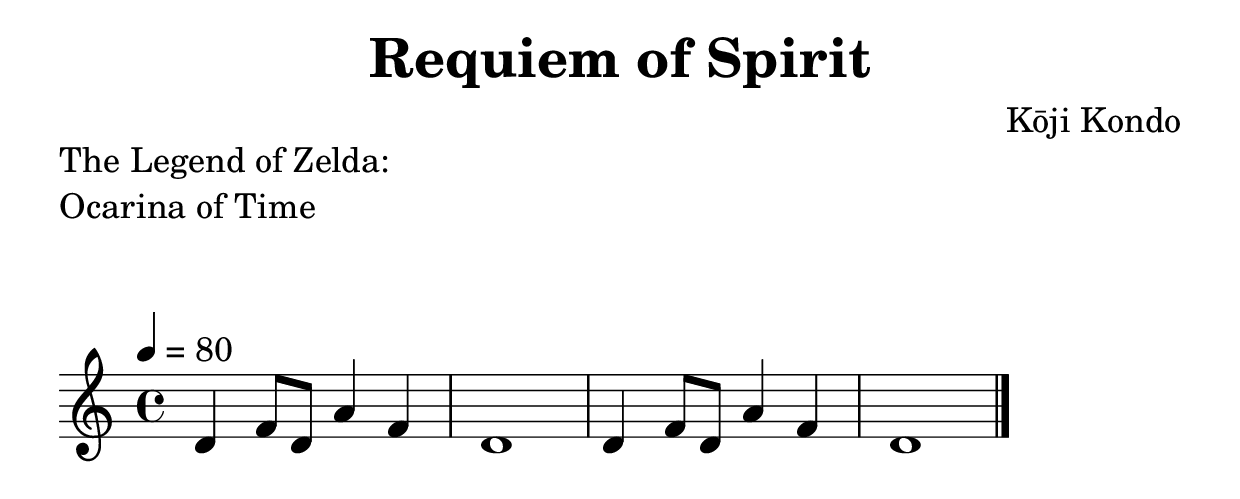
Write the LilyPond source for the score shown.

\version "2.20.0"

\header {
  title = "Requiem of Spirit"
  piece = \markup \left-column { "The Legend of Zelda:" "Ocarina of Time" }
}

\include "header.ily"

song = \relative c'' {
  \tempo 4 = 80
  \time 4/4

  d4 f8 d a'4 f | % 1
  d1 | % 2
  d4 f8 d a'4 f | % 3
  d1 \bar "|." % 4
}

\include "articulate.ly"

staff = \new Staff \with { midiInstrument = "ocarina" } {
  \clef "treble^8"
  \song
}

\score {
  \staff

  \layout {
    \context {
      \Score
      \omit ClefModifier
    }
  }
}

\score {
  \unfoldRepeats \articulate \staff

  \midi {}
}

